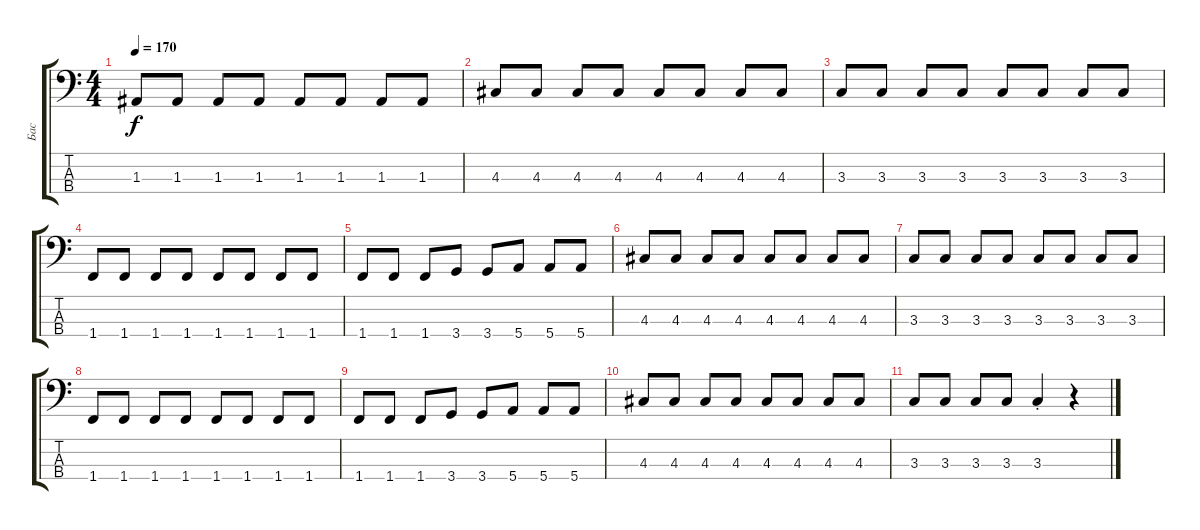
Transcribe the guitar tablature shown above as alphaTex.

\track ("Бас" "Бас") {instrument electricbasspick}
\staff {score tabs}
\tuning (G2 D2 A1 E1) {hide}
\ts (4 4)
\tempo 170
\clef f4
\ks c
1.3.8{dy f} 1.3.8 1.3.8 1.3.8 1.3.8 1.3.8 1.3.8 1.3.8 |
4.3.8 4.3.8 4.3.8 4.3.8 4.3.8 4.3.8 4.3.8 4.3.8 |
3.3.8 3.3.8 3.3.8 3.3.8 3.3.8 3.3.8 3.3.8 3.3.8 |
1.4.8 1.4.8 1.4.8 1.4.8 1.4.8 1.4.8 1.4.8 1.4.8 |
1.4.8 1.4.8 1.4.8 3.4.8 3.4.8 5.4.8 5.4.8 5.4.8 |
4.3.8 4.3.8 4.3.8 4.3.8 4.3.8 4.3.8 4.3.8 4.3.8 |
3.3.8 3.3.8 3.3.8 3.3.8 3.3.8 3.3.8 3.3.8 3.3.8 |
1.4.8 1.4.8 1.4.8 1.4.8 1.4.8 1.4.8 1.4.8 1.4.8 |
1.4.8 1.4.8 1.4.8 3.4.8 3.4.8 5.4.8 5.4.8 5.4.8 |
4.3.8 4.3.8 4.3.8 4.3.8 4.3.8 4.3.8 4.3.8 4.3.8 |
3.3.8 3.3.8 3.3.8 3.3.8 3.3{st}.4 r.4
